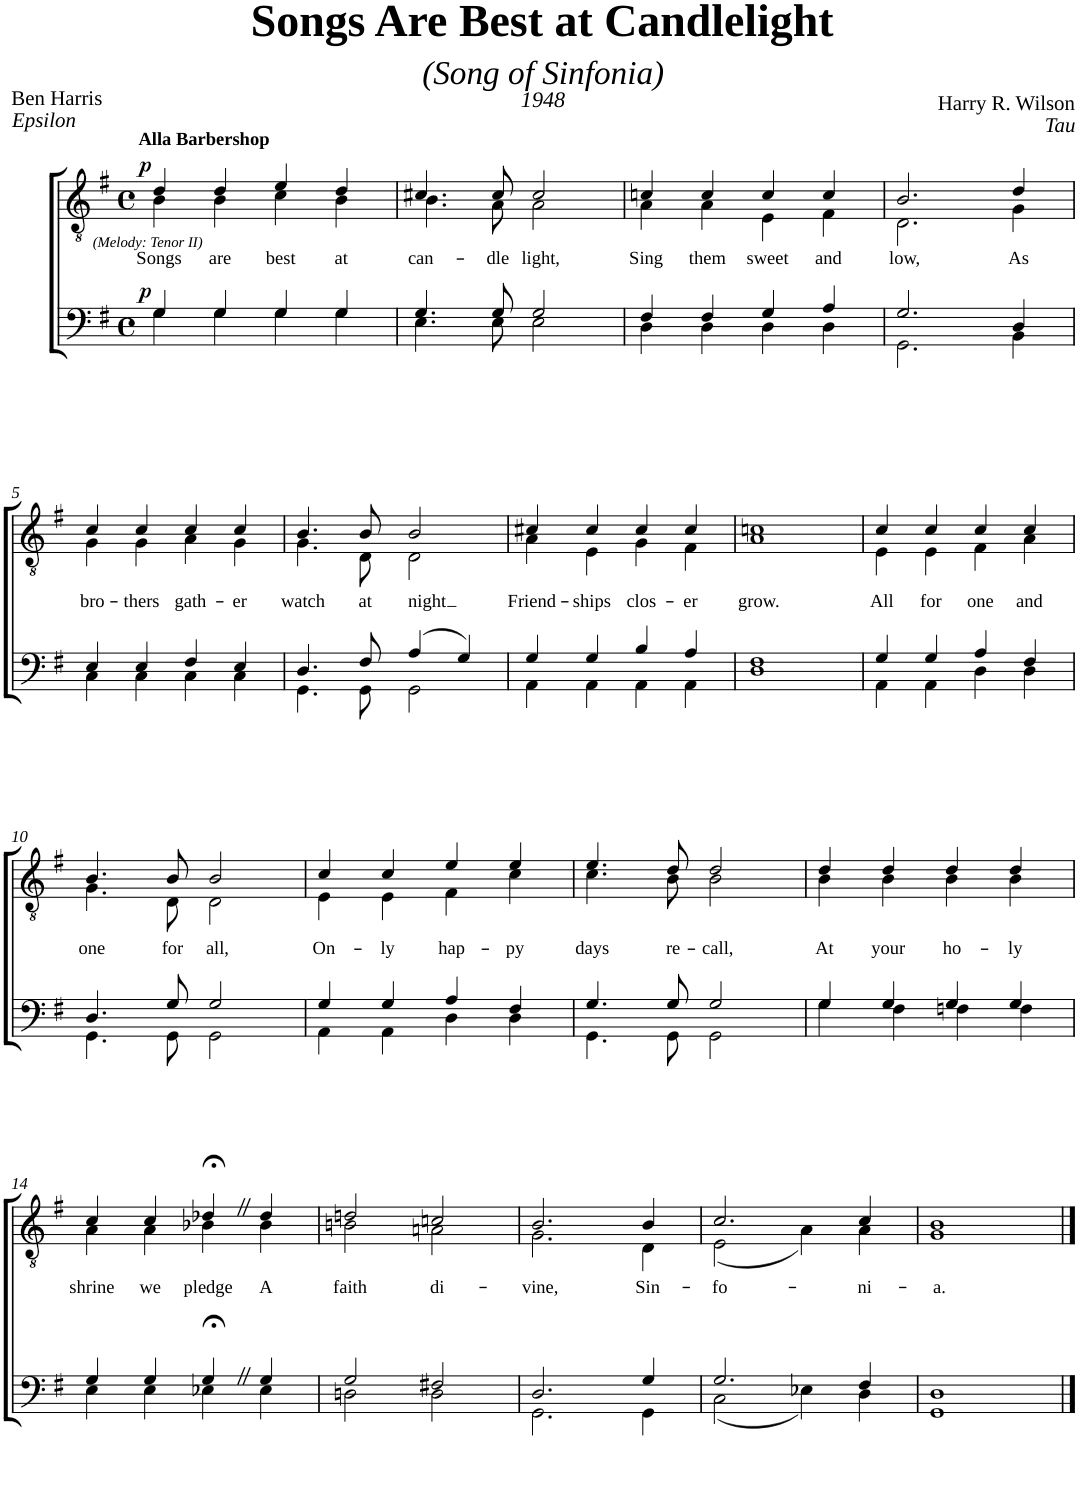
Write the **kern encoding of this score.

**kern	**dynam	**kern	**text	**dynam
*part2	*part2	*part1	*part1	*part1
*staff2	*staff2	*staff1	*staff1	*staff1
*I"Piano	*	*I"Piano	*	*
*I'Pno	*	*I'Pno	*	*
*clefF4	*	*clefGv2	*	*
*k[f#]	*	*k[f#]	*	*
*M4/4	*	*M4/4	*	*
*met(c)	*	*met(c)	*	*
=1	=1	=1	=1	=1
*^	*	*	*	*
!	!	!	!LO:TX:b:i:t=(Melody&colon; Tenor II)	!	!
!	!	!	!LO:TX:a:B:t=Alla Barbershop	!	!
!	!	!LO:DY:a	!	!LO:LY:b	!LO:DY:a
*	*	*	*^	*	*
4G/	4G\	p	4d/	4B\	Songs	p
!	!	!	!	!	!LO:LY:b	!
4G/	4G\	.	4d/	4B\	are	.
!	!	!	!	!	!LO:LY:b	!
4G/	4G\	.	4e/	4c\	best	.
!	!	!	!	!	!LO:LY:b	!
4G/	4G\	.	4d/	4B\	at	.
=2	=2	=2	=2	=2	=2	=2
!	!	!	!	!	!LO:LY:b	!
4.G/	4.E\	.	4.c#X/	4.B\	can-	.
!	!	!	!	!	!LO:LY:b	!
8G/	8E\	.	8c#/	8A\	-dle	.
!	!	!	!	!	!LO:LY:b	!
2G/	2E\	.	2c#/	2A\	light,	.
=3	=3	=3	=3	=3	=3	=3
!	!	!	!	!	!LO:LY:b	!
4F#/	4D\	.	4cn/	4A\	Sing	.
!	!	!	!	!	!LO:LY:b	!
4F#/	4D\	.	4c/	4A\	them	.
!	!	!	!	!	!LO:LY:b	!
4G/	4D\	.	4c/	4E\	sweet	.
!	!	!	!	!	!LO:LY:b	!
4A/	4D\	.	4c/	4F#\	and	.
=4	=4	=4	=4	=4	=4	=4
!	!	!	!	!	!LO:LY:b	!
2.G/	2.GG\	.	2.B/	2.D\	low,	.
!	!	!	!	!	!LO:LY:b	!
4D/	4BB\	.	4d/	4G\	As	.
!!LO:LB:g=z	!!
=5	=5	=5	=5	=5	=5	=5
!	!	!	!	!	!LO:LY:b	!
4E/	4C\	.	4c/	4G\	bro-	.
!	!	!	!	!	!LO:LY:b	!
4E/	4C\	.	4c/	4G\	-thers	.
!	!	!	!	!	!LO:LY:b	!
4F#/	4C\	.	4c/	4A\	gath-	.
!	!	!	!	!	!LO:LY:b	!
4E/	4C\	.	4c/	4G\	-er	.
=6	=6	=6	=6	=6	=6	=6
!	!	!	!	!	!LO:LY:b	!
4.D/	4.GG\	.	4.B/	4.G\	watch	.
!	!	!	!	!	!LO:LY:b	!
8F#/	8GG\	.	8B/	8D\	at	.
!	!	!	!	!	!LO:LY:b	!
(4A/	2GG\	.	2B/	2D\	night	.
4G/)	.	.	.	.	.	.
=7	=7	=7	=7	=7	=7	=7
!	!	!	!	!	!LO:LY:b	!
4G/	4AA\	.	4c#X/	4A\	Friend-	.
!	!	!	!	!	!LO:LY:b	!
4G/	4AA\	.	4c#/	4E\	-ships	.
!	!	!	!	!	!LO:LY:b	!
4B/	4AA\	.	4c#/	4G\	clos-	.
!	!	!	!	!	!LO:LY:b	!
4A/	4AA\	.	4c#/	4F#\	-er	.
=8	=8	=8	=8	=8	=8	=8
!	!	!	!	!	!LO:LY:b	!
1F#	1D	.	1cn	1A	grow.	.
=9	=9	=9	=9	=9	=9	=9
!	!	!	!	!	!LO:LY:b	!
4G/	4AA\	.	4c/	4E\	All	.
!	!	!	!	!	!LO:LY:b	!
4G/	4AA\	.	4c/	4E\	for	.
!	!	!	!	!	!LO:LY:b	!
4A/	4D\	.	4c/	4F#\	one	.
!	!	!	!	!	!LO:LY:b	!
4F#/	4D\	.	4c/	4A\	and	.
!!LO:LB:g=z	!!
=10	=10	=10	=10	=10	=10	=10
!	!	!	!	!	!LO:LY:b	!
4.D/	4.GG\	.	4.B/	4.G\	one	.
!	!	!	!	!	!LO:LY:b	!
8G/	8GG\	.	8B/	8D\	for	.
!	!	!	!	!	!LO:LY:b	!
2G/	2GG\	.	2B/	2D\	all,	.
=11	=11	=11	=11	=11	=11	=11
!	!	!	!	!	!LO:LY:b	!
4G/	4AA\	.	4c/	4E\	On-	.
!	!	!	!	!	!LO:LY:b	!
4G/	4AA\	.	4c/	4E\	-ly	.
!	!	!	!	!	!LO:LY:b	!
4A/	4D\	.	4e/	4F#\	hap-	.
!	!	!	!	!	!LO:LY:b	!
4F#/	4D\	.	4e/	4c\	-py	.
=12	=12	=12	=12	=12	=12	=12
!	!	!	!	!	!LO:LY:b	!
4.G/	4.GG\	.	4.e/	4.c\	days	.
!	!	!	!	!	!LO:LY:b	!
8G/	8GG\	.	8d/	8B\	re-	.
!	!	!	!	!	!LO:LY:b	!
2G/	2GG\	.	2d/	2B\	-call,	.
=13	=13	=13	=13	=13	=13	=13
!	!	!	!	!	!LO:LY:b	!
4G/	4G\	.	4d/	4B\	At	.
!	!	!	!	!	!LO:LY:b	!
4G/	4F#\	.	4d/	4B\	your	.
!	!	!	!	!	!LO:LY:b	!
4G/	4Fn\	.	4d/	4B\	ho-	.
!	!	!	!	!	!LO:LY:b	!
4G/	4F\	.	4d/	4B\	-ly	.
!!LO:LB:g=z	!!
=14	=14	=14	=14	=14	=14	=14
!	!	!	!	!	!LO:LY:b	!
4G/	4E\	.	4c/	4A\	shrine	.
!	!	!	!	!	!LO:LY:b	!
4G/	4E\	.	4c/	4A\	we	.
!	!	!	!	!	!LO:LY:b	!
4G;<Z/	4E-X\	.	4d-X;<Z/	4B-X\	pledge	.
!	!	!	!	!	!LO:LY:b	!
4G/	4E-\	.	4d-/	4B-\	A	.
=15	=15	=15	=15	=15	=15	=15
!	!	!	!	!	!LO:LY:b	!
2G/	2Dn\	.	2dn/	2Bn\	faith	.
!	!	!	!	!	!LO:LY:b	!
2F#X/	2D\	.	2cn/	2An\	di-	.
=16	=16	=16	=16	=16	=16	=16
!	!	!	!	!	!LO:LY:b	!
2.D/	2.GG\	.	2.B/	2.G\	-vine,	.
!	!	!	!	!	!LO:LY:b	!
4G/	4GG\	.	4B/	4D\	Sin-	.
=17	=17	=17	=17	=17	=17	=17
!	!	!	!	!	!LO:LY:b	!
2.G/	(2C\	.	2.c/	(2E\	-fo-	.
.	4E-X\)	.	.	4A\)	.	.
!	!	!	!	!	!LO:LY:b	!
4F#/	4D\	.	4c/	4A\	-ni-	.
=18	=18	=18	=18	=18	=18	=18
!	!	!	!	!	!LO:LY:b	!
1D	1GG	.	1B	1G	-a.	.
*v	*v	*	*	*	*	*
*	*	*v	*v	*	*
==	==	==	==	==
*-	*-	*-	*-	*-
